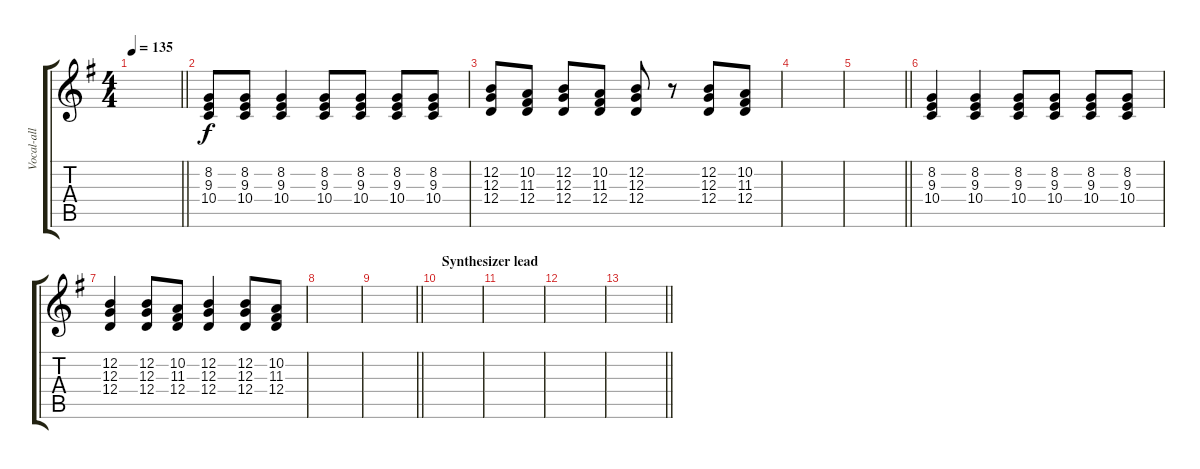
\track ("Vocal-all" "Vocal-all") {instrument choiraahs}
\staff {score tabs}
\tuning (E4 B3 G3 D3 A2 E2) {hide}
\ts (4 4)
\tempo 135
\clef g2
\barLineRight lightlight
\ks g
|
(8.2 9.3 10.4).8 (8.2 9.3 10.4).8 (8.2 9.3 10.4).4 (8.2 9.3 10.4).8 (8.2 9.3 10.4).8 (8.2 9.3 10.4).8 (8.2 9.3 10.4).8 |
(12.2 12.3 12.4).8 (10.2 11.3 12.4).8 (12.2 12.3 12.4).8 (10.2 11.3 12.4).8 (12.2 12.3 12.4).8 r.8 (12.2 12.3 12.4).8 (10.2 11.3 12.4).8 |
|
\barLineRight lightlight
|
(8.2 9.3 10.4).4 (8.2 9.3 10.4).4 (8.2 9.3 10.4).8 (8.2 9.3 10.4).8 (8.2 9.3 10.4).8 (8.2 9.3 10.4).8 |
(12.2 12.3 12.4).4 (12.2 12.3 12.4).8 (10.2 11.3 12.4).8 (12.2 12.3 12.4).4 (12.2 12.3 12.4).8 (10.2 11.3 12.4).8 |
|
\barLineRight lightlight
|
\section ("" "Synthesizer lead")
|
|
|
\barLineRight lightlight
